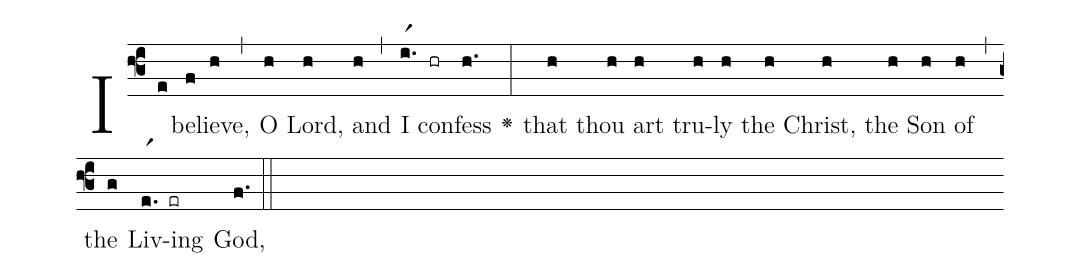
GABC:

%%
(f3)I(e) be(f)lieve,(h) (,) O(h) Lord,(h) and(h) (,) I(i.r1) con(hr)fess(h.) <v>\greheightstar</v>(:) that(h) thou(h) art(h) tru(h)ly(h) the(h) Christ,(h) the(h) Son(h) of(h) (,) the(g) Liv(e.r1)ing(er) God,(f.) (::)
